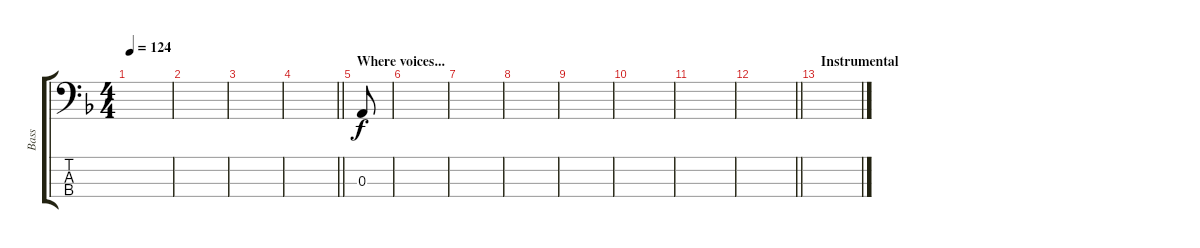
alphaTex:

\track ("Bass" "Bass") {instrument electricbassfinger}
\staff {score tabs}
\tuning (G2 D2 A1 E1) {hide}
\ts (4 4)
\tempo 124
\clef f4
\ks f
|
|
|
\barLineRight lightlight
|
\section ("" "Where voices...")
0.3.8 |
|
|
|
|
|
|
\barLineRight lightlight
|
\section ("" "Instrumental")
